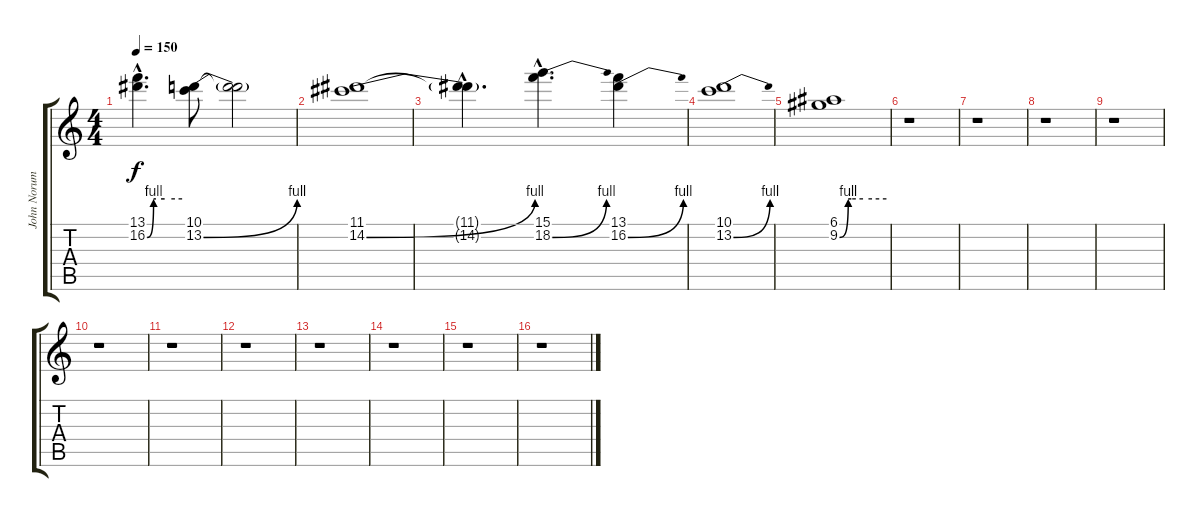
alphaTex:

\track ("John Norum Lead I" "John Norum") {instrument overdrivenguitar}
\staff {score tabs}
\tuning (E4 B3 G3 D3 A2 E2) {hide}
\ts (4 4)
\tempo 150
\clef g2
\ks c
(13.1{hac} 16.2{be (custom 0 0 11 4 15 4 30 4 60 4) hac}).4{d dy f} (10.1 13.2{be (bend 0 0 60 4)}).8 (10.1{t} 13.2{t}).2 |
(11.1 14.2{be (bend 0 0 60 4)}).1 |
(11.1{hac t} 14.2{hac t}).4{d} (15.1{hac} 18.2{be (bend 0 0 60 4) hac}).4{d} (13.1 16.2{be (bend 0 0 60 4)}).4 |
(10.1 13.2{be (bend 0 0 60 4)}).1 |
(6.1 9.2{be (custom 0 0 11 4 15 4 30 4 60 4)}).1 |
r.1 |
r.1 |
r.1 |
r.1 |
r.1 |
r.1 |
r.1 |
r.1 |
r.1 |
r.1 |
r.1
